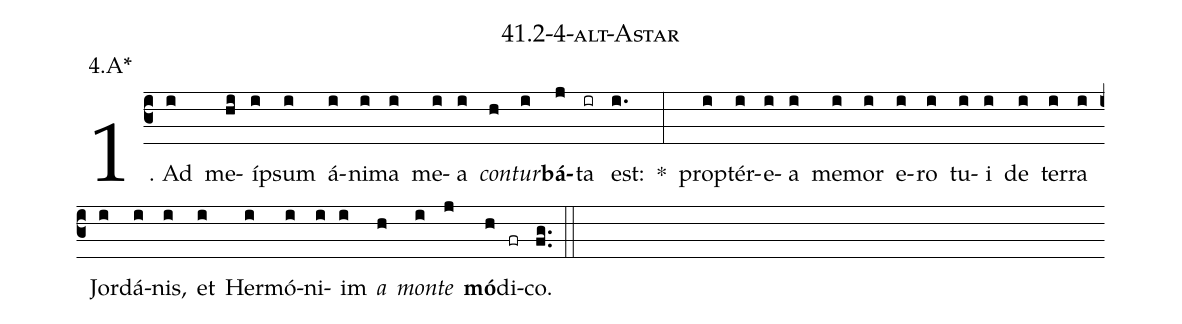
name: 41.2-4-alt-Astar;
annotation: 4.A*;
%%
(c3)1. Ad(i) me(hi)íp(i)sum(i) á(i)ni(i)ma(i) me(i)a(i) <i>con</i>(h)<i>tur</i>(i)<b>bá</b>(j)ta(ir) est:(i.) *(:) prop(i)tér(i)e(i)a(i) me(i)mor(i) e(i)ro(i) tu(i)i(i) de(i) ter(i)ra(i) Jor(i)dá(i)nis,(i) et(i) Her(i)mó(i)ni(i)im(i) <i>a</i>(h) <i>mon</i>(i)<i>te</i>(j) <b>mó</b>(h)di(fr)co.(fg..) (::)


%E(i) u(h) o(i) u(j) a(h) e.(fg..) (::)
